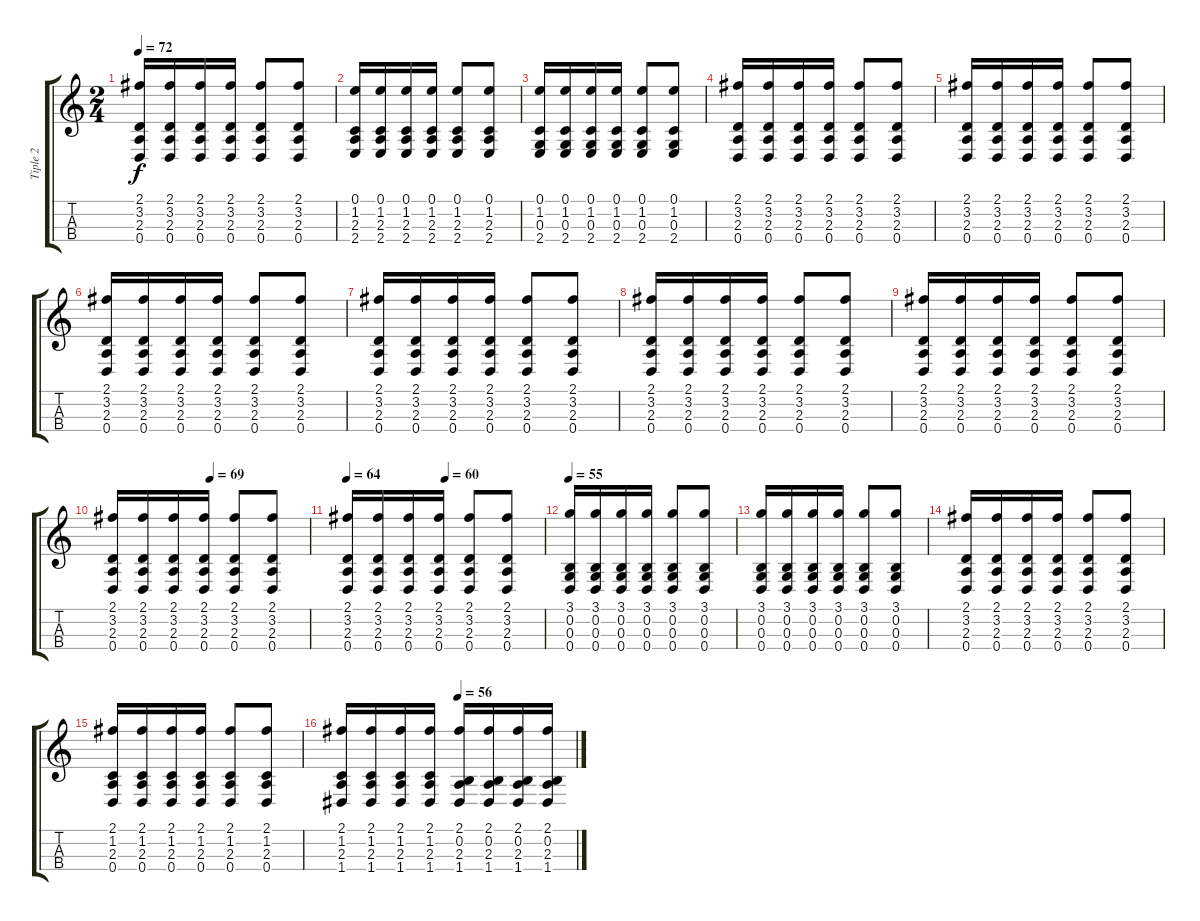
\track ("Tiple 2" "Tiple 2") {instrument acousticguitarsteel}
\staff {score tabs}
\tuning (E4 B2 G2 D2) {hide}
\ts (2 4)
\tempo 72
\clef g2
\ks c
(2.1 3.2 2.3 0.4).16{dy f} (2.1 3.2 2.3 0.4).16 (2.1 3.2 2.3 0.4).16 (2.1 3.2 2.3 0.4).16 (2.1 3.2 2.3 0.4).8 (2.1 3.2 2.3 0.4).8 |
(0.1 1.2 2.3 2.4).16 (0.1 1.2 2.3 2.4).16 (0.1 1.2 2.3 2.4).16 (0.1 1.2 2.3 2.4).16 (0.1 1.2 2.3 2.4).8 (0.1 1.2 2.3 2.4).8 |
(0.1 1.2 0.3 2.4).16 (0.1 1.2 0.3 2.4).16 (0.1 1.2 0.3 2.4).16 (0.1 1.2 0.3 2.4).16 (0.1 1.2 0.3 2.4).8 (0.1 1.2 0.3 2.4).8 |
(2.1 3.2 2.3 0.4).16 (2.1 3.2 2.3 0.4).16 (2.1 3.2 2.3 0.4).16 (2.1 3.2 2.3 0.4).16 (2.1 3.2 2.3 0.4).8 (2.1 3.2 2.3 0.4).8 |
(2.1 3.2 2.3 0.4).16 (2.1 3.2 2.3 0.4).16 (2.1 3.2 2.3 0.4).16 (2.1 3.2 2.3 0.4).16 (2.1 3.2 2.3 0.4).8 (2.1 3.2 2.3 0.4).8 |
(2.1 3.2 2.3 0.4).16 (2.1 3.2 2.3 0.4).16 (2.1 3.2 2.3 0.4).16 (2.1 3.2 2.3 0.4).16 (2.1 3.2 2.3 0.4).8 (2.1 3.2 2.3 0.4).8 |
(2.1 3.2 2.3 0.4).16 (2.1 3.2 2.3 0.4).16 (2.1 3.2 2.3 0.4).16 (2.1 3.2 2.3 0.4).16 (2.1 3.2 2.3 0.4).8 (2.1 3.2 2.3 0.4).8 |
(2.1 3.2 2.3 0.4).16 (2.1 3.2 2.3 0.4).16 (2.1 3.2 2.3 0.4).16 (2.1 3.2 2.3 0.4).16 (2.1 3.2 2.3 0.4).8 (2.1 3.2 2.3 0.4).8 |
(2.1 3.2 2.3 0.4).16 (2.1 3.2 2.3 0.4).16 (2.1 3.2 2.3 0.4).16 (2.1 3.2 2.3 0.4).16 (2.1 3.2 2.3 0.4).8 (2.1 3.2 2.3 0.4).8 |
\tempo (69 0.5)
(2.1 3.2 2.3 0.4).16 (2.1 3.2 2.3 0.4).16 (2.1 3.2 2.3 0.4).16 (2.1 3.2 2.3 0.4).16 (2.1 3.2 2.3 0.4).8 (2.1 3.2 2.3 0.4).8 |
\tempo 64
\tempo (60 0.5)
(2.1 3.2 2.3 0.4).16 (2.1 3.2 2.3 0.4).16 (2.1 3.2 2.3 0.4).16 (2.1 3.2 2.3 0.4).16 (2.1 3.2 2.3 0.4).8 (2.1 3.2 2.3 0.4).8 |
\tempo 55
(3.1 0.2 0.3 0.4).16 (3.1 0.2 0.3 0.4).16 (3.1 0.2 0.3 0.4).16 (3.1 0.2 0.3 0.4).16 (3.1 0.2 0.3 0.4).8 (3.1 0.2 0.3 0.4).8 |
(3.1 0.2 0.3 0.4).16 (3.1 0.2 0.3 0.4).16 (3.1 0.2 0.3 0.4).16 (3.1 0.2 0.3 0.4).16 (3.1 0.2 0.3 0.4).8 (3.1 0.2 0.3 0.4).8 |
(2.1 3.2 2.3 0.4).16 (2.1 3.2 2.3 0.4).16 (2.1 3.2 2.3 0.4).16 (2.1 3.2 2.3 0.4).16 (2.1 3.2 2.3 0.4).8 (2.1 3.2 2.3 0.4).8 |
(2.1 1.2 2.3 0.4).16 (2.1 1.2 2.3 0.4).16 (2.1 1.2 2.3 0.4).16 (2.1 1.2 2.3 0.4).16 (2.1 1.2 2.3 0.4).8 (2.1 1.2 2.3 0.4).8 |
\tempo (56 0.5)
(2.1 1.2 2.3 1.4).16 (2.1 1.2 2.3 1.4).16 (2.1 1.2 2.3 1.4).16 (2.1 1.2 2.3 1.4).16 (2.1 0.2 2.3 1.4).16 (2.1 0.2 2.3 1.4).16 (2.1 0.2 2.3 1.4).16 (2.1 0.2 2.3 1.4).16
